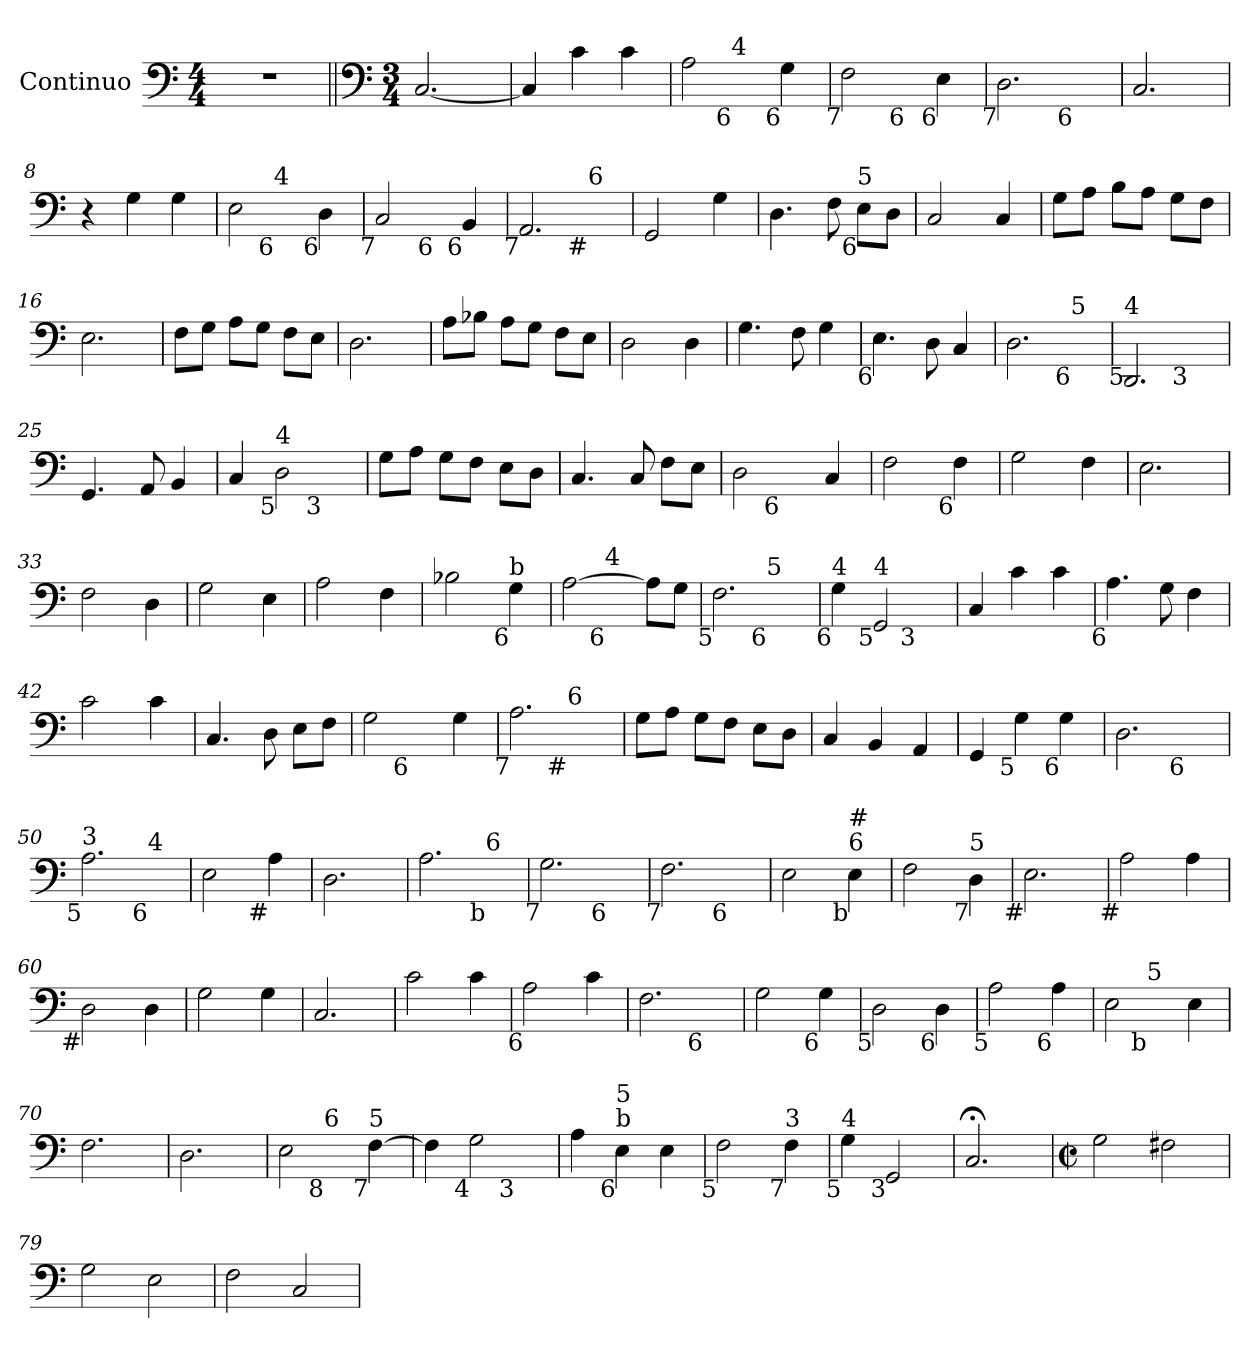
**kern
*part1
*staff1
*I"Continuo
!!LO:PB:g=z
*clefF4
*k[]
*C:
*M4/4
=1
1r
=2||
*clefF4
*M3/4
[2.Ci/
=3
4Ci/]
4ci\
4ci\
=4
!LO:TX:b:rj:t=5
!LO:TX:t=3
*^
2Ai\	4ryy
!	!LO:TX:b:rj:t=6
!	!LO:TX:t=4
.	2ryy
!LO:TX:b:rj:t=6	!
4Gi\	.
=5	=5
!LO:TX:b:rj:t=7	!
2Fi\	4.ryy
!	!LO:TX:b:rj:t=6
.	4.ryy
!LO:TX:b:rj:t=6	!
4Ei\	.
=6	=6
!LO:TX:b:rj:t=7	!
2.Di\	2ryy
!	!LO:TX:b:rj:t=6
.	4ryy
*v	*v
=7
2.Ci/
=8
4r
4Gi\
4Gi\
=9
!LO:TX:b:rj:t=5
!LO:TX:t=3
*^
2Ei\	4ryy
!	!LO:TX:b:rj:t=6
!	!LO:TX:t=4
.	2ryy
!LO:TX:b:rj:t=6	!
4Di\	.
!!LO:LB:g=z	!!
=10	=10
!LO:TX:b:rj:t=7	!
2Ci/	4.ryy
!	!LO:TX:b:rj:t=6
.	4.ryy
!LO:TX:b:rj:t=6	!
4BBi/	.
=11	=11
!LO:TX:b:rj:t=7	!
2.AAi/	2ryy
!	!LO:TX:b:rj:t=#
!	!LO:TX:t=6
.	4ryy
*v	*v
=12
2GGi/
4Gi\
=13
4.Di\
8Fi\
!LO:TX:b:rj:t=6
!LO:TX:t=5
8Ei\L
8Di\J
=14
2Ci/
4Ci/
=15
8Gi\L
8Ai\J
8Bi\L
8Ai\J
8Gi\L
8Fi\J
=16
2.Ei\
=17
8Fi\L
8Gi\J
8Ai\L
8Gi\J
8Fi\L
8Ei\J
!!LO:LB:g=z
=18
2.Di\
=19
8Ai\L
8B-Xi\J
8Ai\L
8Gi\J
8Fi\L
8Ei\J
=20
2Di\
4Di\
=21
4.Gi\
8Fi\
4Gi\
=22
!LO:TX:b:rj:t=6
4.Ei\
8Di\
4Ci/
=23
!LO:TX:b:rj:t=7
!LO:TX:t=5
*^
2.Di\	2ryy
!	!LO:TX:b:rj:t=6
!	!LO:TX:t=5
.	4ryy
=24	=24
!LO:TX:b:rj:t=5	!
!LO:TX:t=4	!
2.DDi/	2ryy
!	!LO:TX:b:rj:t=3
.	4ryy
*v	*v
=25
4.GGi/
8AAi/
4BBi/
!!LO:LB:g=z
=26
*^
4Ci/	2ryy
!LO:TX:b:rj:t=5	!
!LO:TX:t=4	!
2Di\	.
!	!LO:TX:b:rj:t=3
.	4ryy
*v	*v
=27
8Gi\L
8Ai\J
8Gi\L
8Fi\J
8Ei\L
8Di\J
=28
4.Ci/
8Ci/
8Fi\L
8Ei\J
=29
!LO:TX:b:rj:t=5
*^
2Di\	4ryy
!	!LO:TX:b:rj:t=6
.	2ryy
4Ci/	.
=30	=30
!LO:TX:b:rj:t=5	!
*v	*v
2Fi\
!LO:TX:b:rj:t=6
4Fi\
=31
2Gi\
4Fi\
=32
2.Ei\
=33
2Fi\
4Di\
!!LO:LB:g=z
=34
2Gi\
4Ei\
=35
2Ai\
4Fi\
=36
2B-Xi\
!LO:TX:b:rj:t=6
!LO:TX:t=b
4Gi\
=37
!LO:TX:b:rj:t=5
!LO:TX:t=3
*^
[2Ai\	4ryy
!	!LO:TX:b:rj:t=6
!	!LO:TX:t=4
.	2ryy
8Ai\L]	.
8Gi\J	.
=38	=38
!LO:TX:b:rj:t=5	!
2.Fi\	4.ryy
!	!LO:TX:b:rj:t=6
!	!LO:TX:t=5
.	4.ryy
=39	=39
!LO:TX:b:rj:t=6	!
!LO:TX:t=4	!
4Gi\	2ryy
!LO:TX:b:rj:t=5	!
!LO:TX:t=4	!
2GGi/	.
!	!LO:TX:b:rj:t=3
.	4ryy
*v	*v
=40
4Ci/
4ci\
4ci\
=41
!LO:TX:b:rj:t=6
4.Ai\
8Gi\
4Fi\
!!LO:LB:g=z
=42
2ci\
4ci\
=43
4.Ci/
8Di\
8Ei\L
8Fi\J
=44
!LO:TX:b:rj:t=5
*^
2Gi\	4ryy
!	!LO:TX:b:rj:t=6
.	2ryy
4Gi\	.
=45	=45
!LO:TX:b:rj:t=7	!
2.Ai\	4.ryy
!	!LO:TX:b:rj:t=#
!	!LO:TX:t=6
.	4.ryy
*v	*v
=46
8Gi\L
8Ai\J
8Gi\L
8Fi\J
8Ei\L
8Di\J
=47
4Ci/
4BBi/
4AAi/
=48
4GGi/
!LO:TX:b:rj:t=5
4Gi\
!LO:TX:b:rj:t=6
4Gi\
=49
!LO:TX:b:rj:t=5
*^
2.Di\	2ryy
!	!LO:TX:b:rj:t=6
.	4ryy
!!LO:LB:g=z	!!
=50	=50
!LO:TX:b:rj:t=5	!
!LO:TX:t=3	!
2.Ai\	2ryy
!	!LO:TX:b:rj:t=6
!	!LO:TX:t=4
.	4ryy
=51	=51
!LO:TX:b:rj:t=5	!
*v	*v
2Ei\
!LO:TX:b:rj:t=#
4Ai\
=52
2.Di\
=53
!LO:TX:b:rj:t=5
*^
2.Ai\	2ryy
!	!LO:TX:b:rj:t=b
!	!LO:TX:t=6
.	4ryy
=54	=54
!LO:TX:b:rj:t=7	!
2.Gi\	2ryy
!	!LO:TX:b:rj:t=6
.	4ryy
=55	=55
!LO:TX:b:rj:t=7	!
2.Fi\	2ryy
!	!LO:TX:b:rj:t=6
.	4ryy
=56	=56
!LO:TX:b:rj:t=#	!
*v	*v
2Ei\
!LO:TX:b:rj:t=b
!LO:TX:t=6
!LO:TX:t=#
4Ei\
=57
2Fi\
!LO:TX:b:rj:t=7
!LO:TX:t=5
4Di\
=58
!LO:TX:b:rj:t=#
2.Ei\
=59
!LO:TX:b:rj:t=#
2Ai\
4Ai\
!!LO:LB:g=z
=60
!LO:TX:b:rj:t=#
2Di\
4Di\
=61
2Gi\
4Gi\
=62
2.Ci/
=63
2ci\
4ci\
=64
!LO:TX:b:rj:t=6
2Ai\
4ci\
=65
!LO:TX:b:rj:t=5
*^
2.Fi\	2ryy
!	!LO:TX:b:rj:t=6
.	4ryy
=66	=66
!LO:TX:b:rj:t=5	!
*v	*v
2Gi\
!LO:TX:b:rj:t=6
4Gi\
=67
!LO:TX:b:rj:t=5
2Di\
!LO:TX:b:rj:t=6
4Di\
=68
!LO:TX:b:rj:t=5
2Ai\
!LO:TX:b:rj:t=6
4Ai\
!!LO:LB:g=z
=69
!LO:TX:b:rj:t=6
*^
2Ei\	4ryy
!	!LO:TX:b:rj:t=b
!	!LO:TX:t=5
.	2ryy
4Ei\	.
*v	*v
=70
2.Fi\
=71
2.Di\
=72
!LO:TX:b:rj:t=9
!LO:TX:t=7
*^
2Ei\	4ryy
!	!LO:TX:b:rj:t=8
!	!LO:TX:t=6
.	2ryy
!LO:TX:b:rj:t=7	!
!LO:TX:t=5	!
[4Fi\	.
=73	=73
4Fi\]	2ryy
!LO:TX:b:rj:t=4	!
2Gi\	.
!	!LO:TX:b:rj:t=3
.	4ryy
*v	*v
=74
4Ai\
!LO:TX:b:rj:t=6
!LO:TX:t=b
!LO:TX:t=5
4Ei\
4Ei\
=75
!LO:TX:b:rj:t=5
2Fi\
!LO:TX:b:rj:t=7
!LO:TX:t=3
4Fi\
=76
!LO:TX:b:rj:t=5
!LO:TX:t=4
4Gi\
!LO:TX:b:rj:t=3
2GGi/
=77
2.C;i/
!!LO:LB:g=z
=78
*M2/2
*met(c|)
2Gi\
2F#Xi\
=79
2Gi\
2Ei\
=80
2Fi\
2Ci/
=
*-
